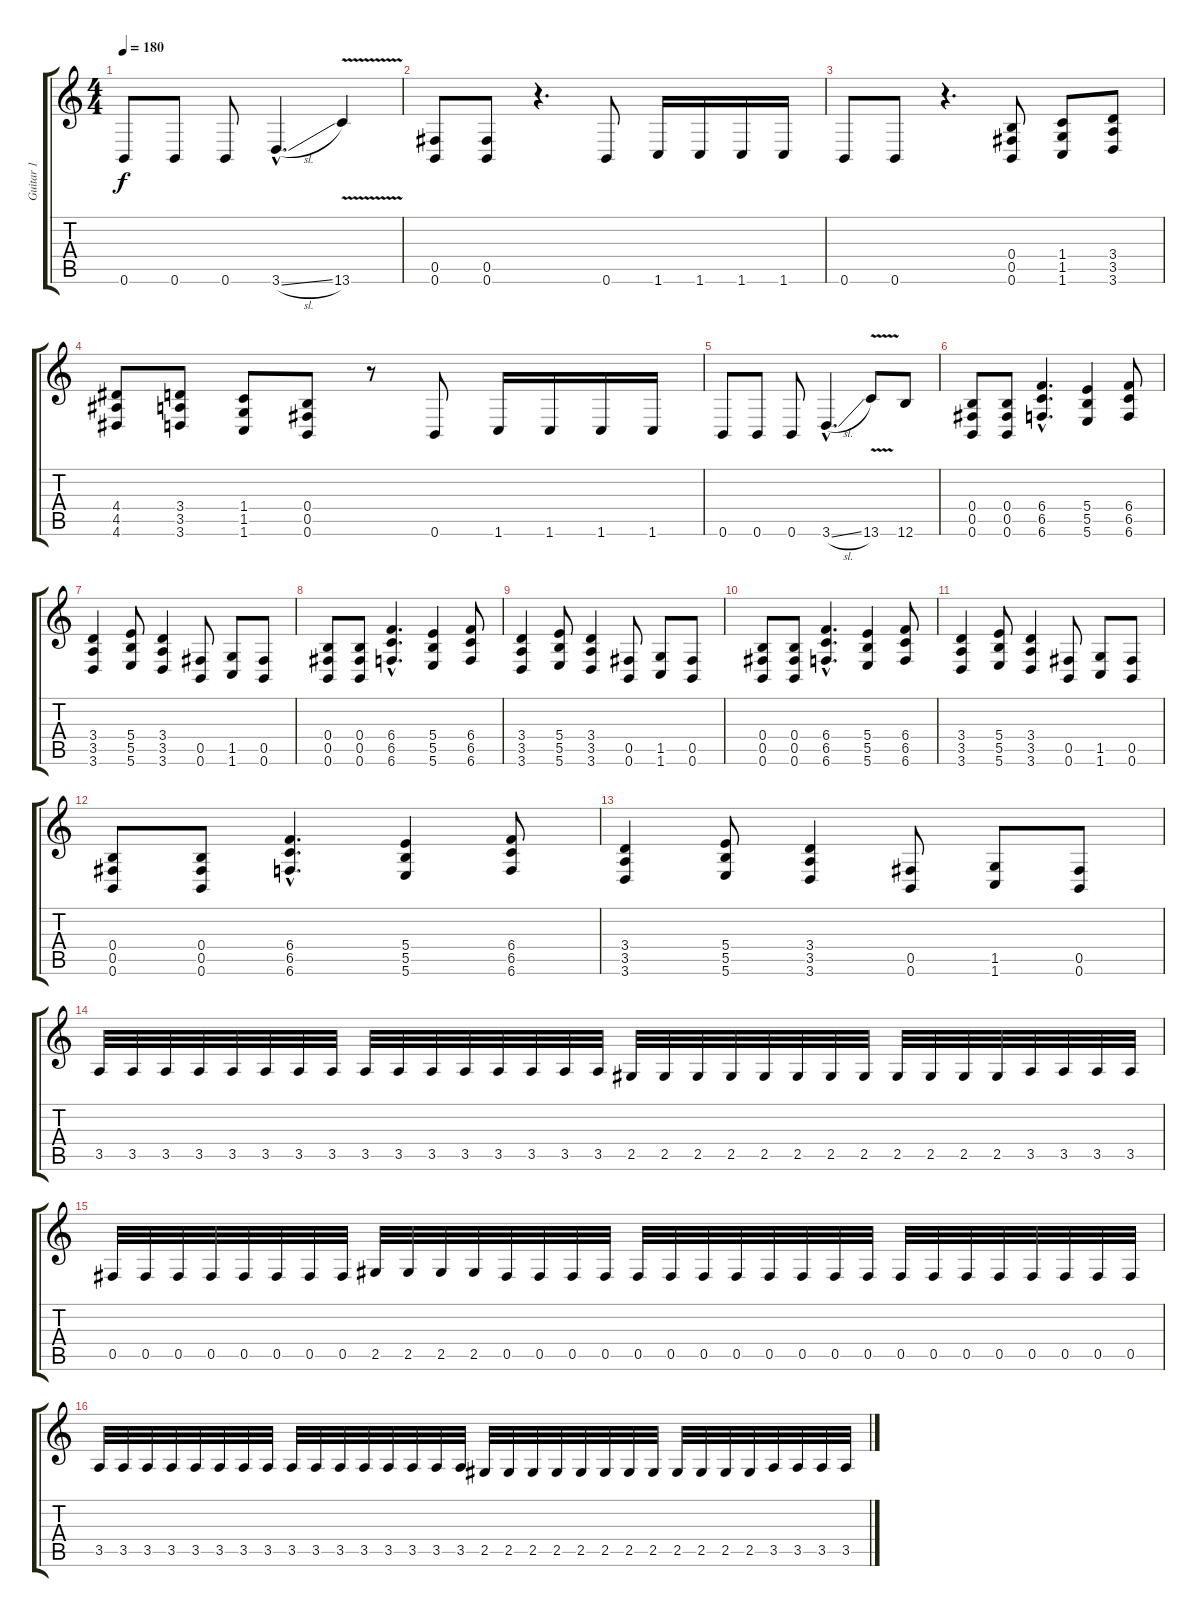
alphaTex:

\track ("Guitar 1" "Guitar 1") {instrument distortionguitar}
\staff {score tabs}
\tuning (Db4 Ab3 E3 B2 Gb2 B1) {hide}
\ts (4 4)
\tempo 180
\clef g2
\ks c
0.6.8{dy f} 0.6.8 0.6.8 3.6{sl hac}.4{d} 13.6{v}.4 |
(0.5 0.6).8 (0.5 0.6).8 r.4{d} 0.6.8 1.6.16 1.6.16 1.6.16 1.6.16 |
0.6.8 0.6.8 r.4{d} (0.4 0.5 0.6).8 (1.4 1.5 1.6).8 (3.4 3.5 3.6).8 |
(4.4 4.5 4.6).8 (3.4 3.5 3.6).8 (1.4 1.5 1.6).8 (0.4 0.5 0.6).8 r.8 0.6.8 1.6.16 1.6.16 1.6.16 1.6.16 |
0.6.8 0.6.8 0.6.8 3.6{sl hac}.4{d} 13.6{v}.8 12.6.8 |
(0.4 0.5 0.6).8 (0.4 0.5 0.6).8 (6.4{hac} 6.5{hac} 6.6{hac}).4{d} (5.4 5.5 5.6).4 (6.4 6.5 6.6).8 |
(3.4 3.5 3.6).4 (5.4 5.5 5.6).8 (3.4 3.5 3.6).4 (0.5 0.6).8 (1.5 1.6).8 (0.5 0.6).8 |
(0.4 0.5 0.6).8 (0.4 0.5 0.6).8 (6.4{hac} 6.5{hac} 6.6{hac}).4{d} (5.4 5.5 5.6).4 (6.4 6.5 6.6).8 |
(3.4 3.5 3.6).4 (5.4 5.5 5.6).8 (3.4 3.5 3.6).4 (0.5 0.6).8 (1.5 1.6).8 (0.5 0.6).8 |
(0.4 0.5 0.6).8 (0.4 0.5 0.6).8 (6.4{hac} 6.5{hac} 6.6{hac}).4{d} (5.4 5.5 5.6).4 (6.4 6.5 6.6).8 |
(3.4 3.5 3.6).4 (5.4 5.5 5.6).8 (3.4 3.5 3.6).4 (0.5 0.6).8 (1.5 1.6).8 (0.5 0.6).8 |
(0.4 0.5 0.6).8 (0.4 0.5 0.6).8 (6.4{hac} 6.5{hac} 6.6{hac}).4{d} (5.4 5.5 5.6).4 (6.4 6.5 6.6).8 |
(3.4 3.5 3.6).4 (5.4 5.5 5.6).8 (3.4 3.5 3.6).4 (0.5 0.6).8 (1.5 1.6).8 (0.5 0.6).8 |
3.5.32 3.5.32 3.5.32 3.5.32 3.5.32 3.5.32 3.5.32 3.5.32 3.5.32 3.5.32 3.5.32 3.5.32 3.5.32 3.5.32 3.5.32 3.5.32 2.5.32 2.5.32 2.5.32 2.5.32 2.5.32 2.5.32 2.5.32 2.5.32 2.5.32 2.5.32 2.5.32 2.5.32 3.5.32 3.5.32 3.5.32 3.5.32 |
0.5.32 0.5.32 0.5.32 0.5.32 0.5.32 0.5.32 0.5.32 0.5.32 2.5.32 2.5.32 2.5.32 2.5.32 0.5.32 0.5.32 0.5.32 0.5.32 0.5.32 0.5.32 0.5.32 0.5.32 0.5.32 0.5.32 0.5.32 0.5.32 0.5.32 0.5.32 0.5.32 0.5.32 0.5.32 0.5.32 0.5.32 0.5.32 |
3.5.32 3.5.32 3.5.32 3.5.32 3.5.32 3.5.32 3.5.32 3.5.32 3.5.32 3.5.32 3.5.32 3.5.32 3.5.32 3.5.32 3.5.32 3.5.32 2.5.32 2.5.32 2.5.32 2.5.32 2.5.32 2.5.32 2.5.32 2.5.32 2.5.32 2.5.32 2.5.32 2.5.32 3.5.32 3.5.32 3.5.32 3.5.32
